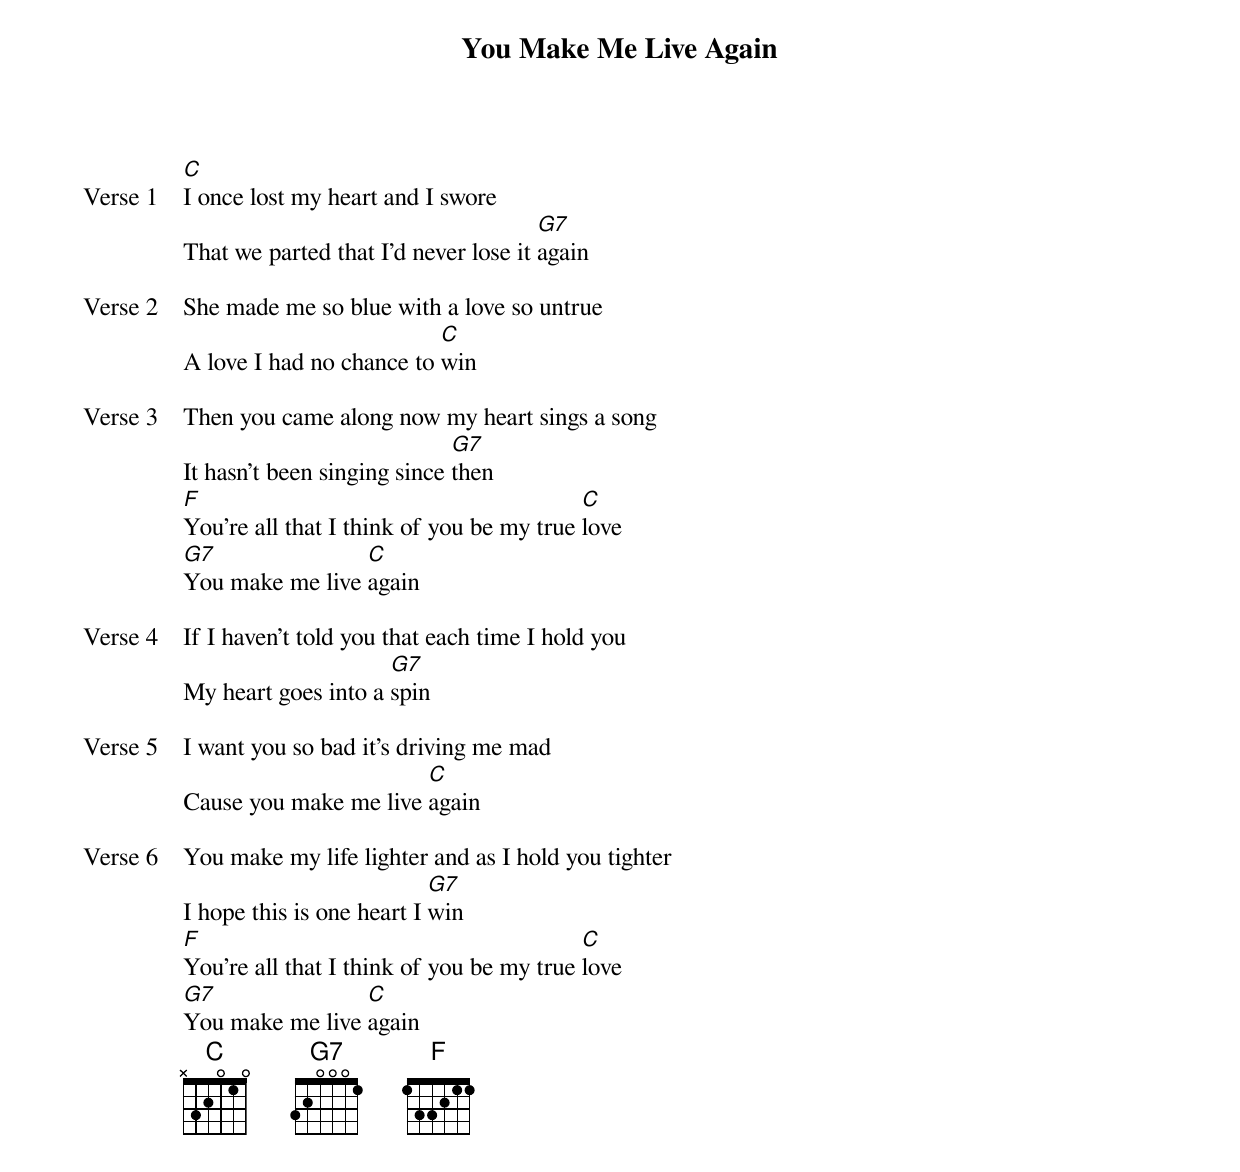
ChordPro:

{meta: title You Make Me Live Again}
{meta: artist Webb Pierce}
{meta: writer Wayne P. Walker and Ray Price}

{start_of_verse: Verse 1}
[C]I once lost my heart and I swore
That we parted that I'd never lose it [G7]again
{end_of_verse}

{start_of_verse: Verse 2}
She made me so blue with a love so untrue
A love I had no chance to [C]win
{end_of_verse}

{start_of_verse: Verse 3}
Then you came along now my heart sings a song
It hasn't been singing since [G7]then
[F]You're all that I think of you be my true [C]love
[G7]You make me live [C]again
{end_of_verse}

{start_of_verse: Verse 4}
If I haven't told you that each time I hold you
My heart goes into a [G7]spin
{end_of_verse}

{start_of_verse: Verse 5}
I want you so bad it's driving me mad
Cause you make me live [C]again
{end_of_verse}

{start_of_verse: Verse 6}
You make my life lighter and as I hold you tighter
I hope this is one heart I [G7]win
[F]You're all that I think of you be my true [C]love
[G7]You make me live [C]again
{end_of_verse}
